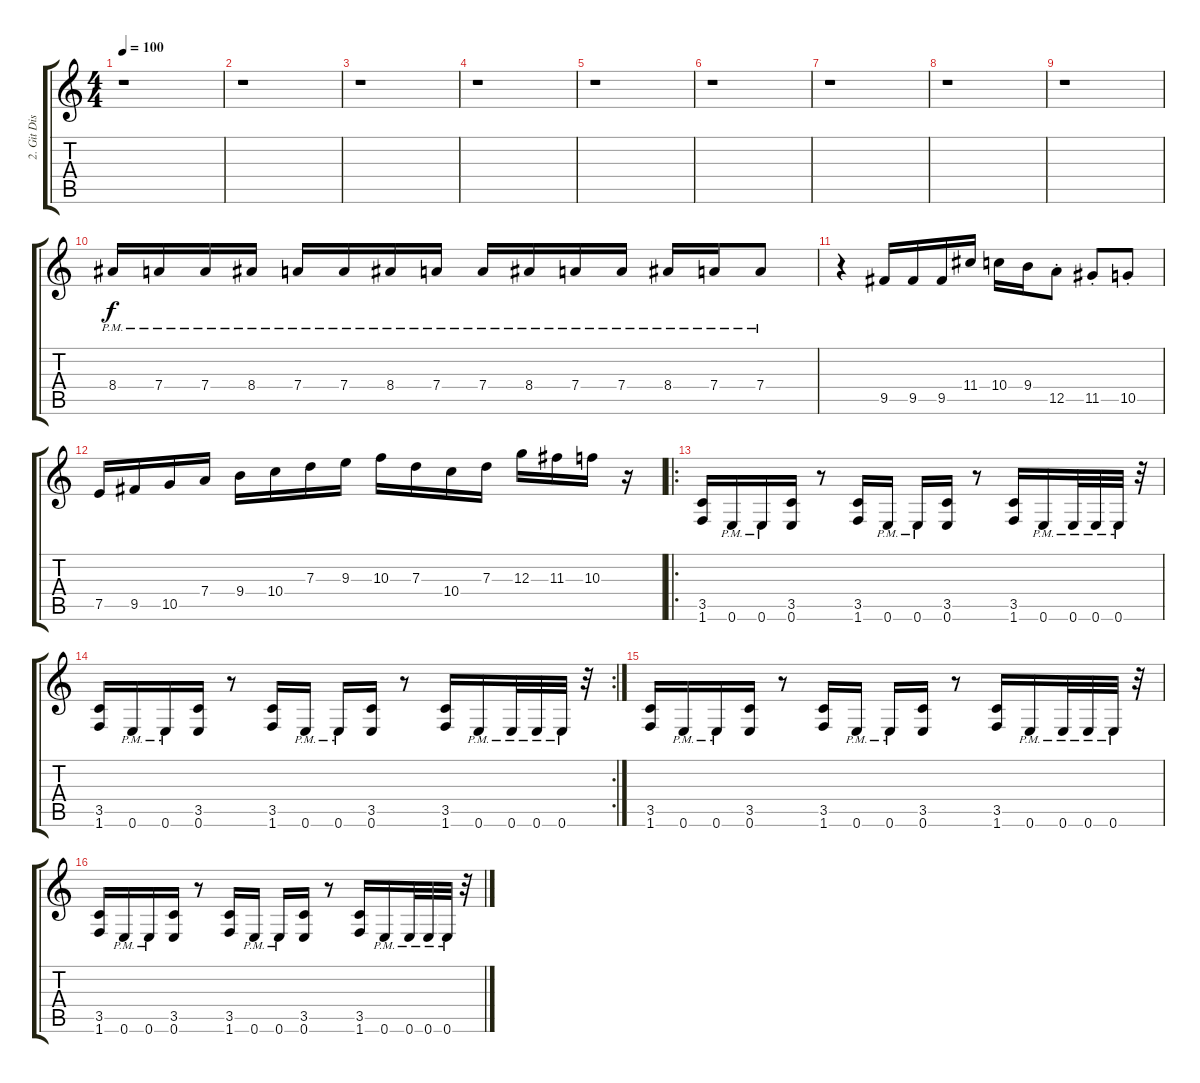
\track ("2. Git Dist" "2. Git Dis") {instrument distortionguitar}
\staff {score tabs}
\tuning (E4 B3 G3 D3 A2 E2) {hide}
\ts (4 4)
\tempo 100
\clef g2
\ks c
r.1{dy f} |
r.1 |
r.1 |
r.1 |
r.1 |
r.1 |
r.1 |
r.1 |
r.1 |
8.4{pm}.16 7.4{pm}.16 7.4{pm}.16 8.4{pm}.16 7.4{pm}.16 7.4{pm}.16 8.4{pm}.16 7.4{pm}.16 7.4{pm}.16 8.4{pm}.16 7.4{pm}.16 7.4{pm}.16 8.4{pm}.16 7.4{pm}.16 7.4{pm}.8 |
r.4 9.5.16 9.5.16 9.5.16 11.4.16 10.4.16 9.4.16 12.5{st}.8 11.5{st}.8 10.5{st}.8 |
7.5.16 9.5.16 10.5.16 7.4.16 9.4.16 10.4.16 7.3.16 9.3.16 10.3.16 7.3.16 10.4.16 7.3.16 12.3.16 11.3.16 10.3.16 r.16 |
\ro
(3.5 1.6).16 0.6{pm}.16 0.6{pm}.16 (3.5 0.6).16 r.8 (3.5 1.6).16 0.6{pm}.16 0.6{pm}.16 (3.5 0.6).16 r.8 (3.5 1.6).16 0.6{pm}.16 0.6{pm}.32 0.6{pm}.32 0.6{pm}.32 r.32 |
\rc 2
(3.5 1.6).16 0.6{pm}.16 0.6{pm}.16 (3.5 0.6).16 r.8 (3.5 1.6).16 0.6{pm}.16 0.6{pm}.16 (3.5 0.6).16 r.8 (3.5 1.6).16 0.6{pm}.16 0.6{pm}.32 0.6{pm}.32 0.6{pm}.32 r.32 |
(3.5 1.6).16 0.6{pm}.16 0.6{pm}.16 (3.5 0.6).16 r.8 (3.5 1.6).16 0.6{pm}.16 0.6{pm}.16 (3.5 0.6).16 r.8 (3.5 1.6).16 0.6{pm}.16 0.6{pm}.32 0.6{pm}.32 0.6{pm}.32 r.32 |
(3.5 1.6).16 0.6{pm}.16 0.6{pm}.16 (3.5 0.6).16 r.8 (3.5 1.6).16 0.6{pm}.16 0.6{pm}.16 (3.5 0.6).16 r.8 (3.5 1.6).16 0.6{pm}.16 0.6{pm}.32 0.6{pm}.32 0.6{pm}.32 r.32
